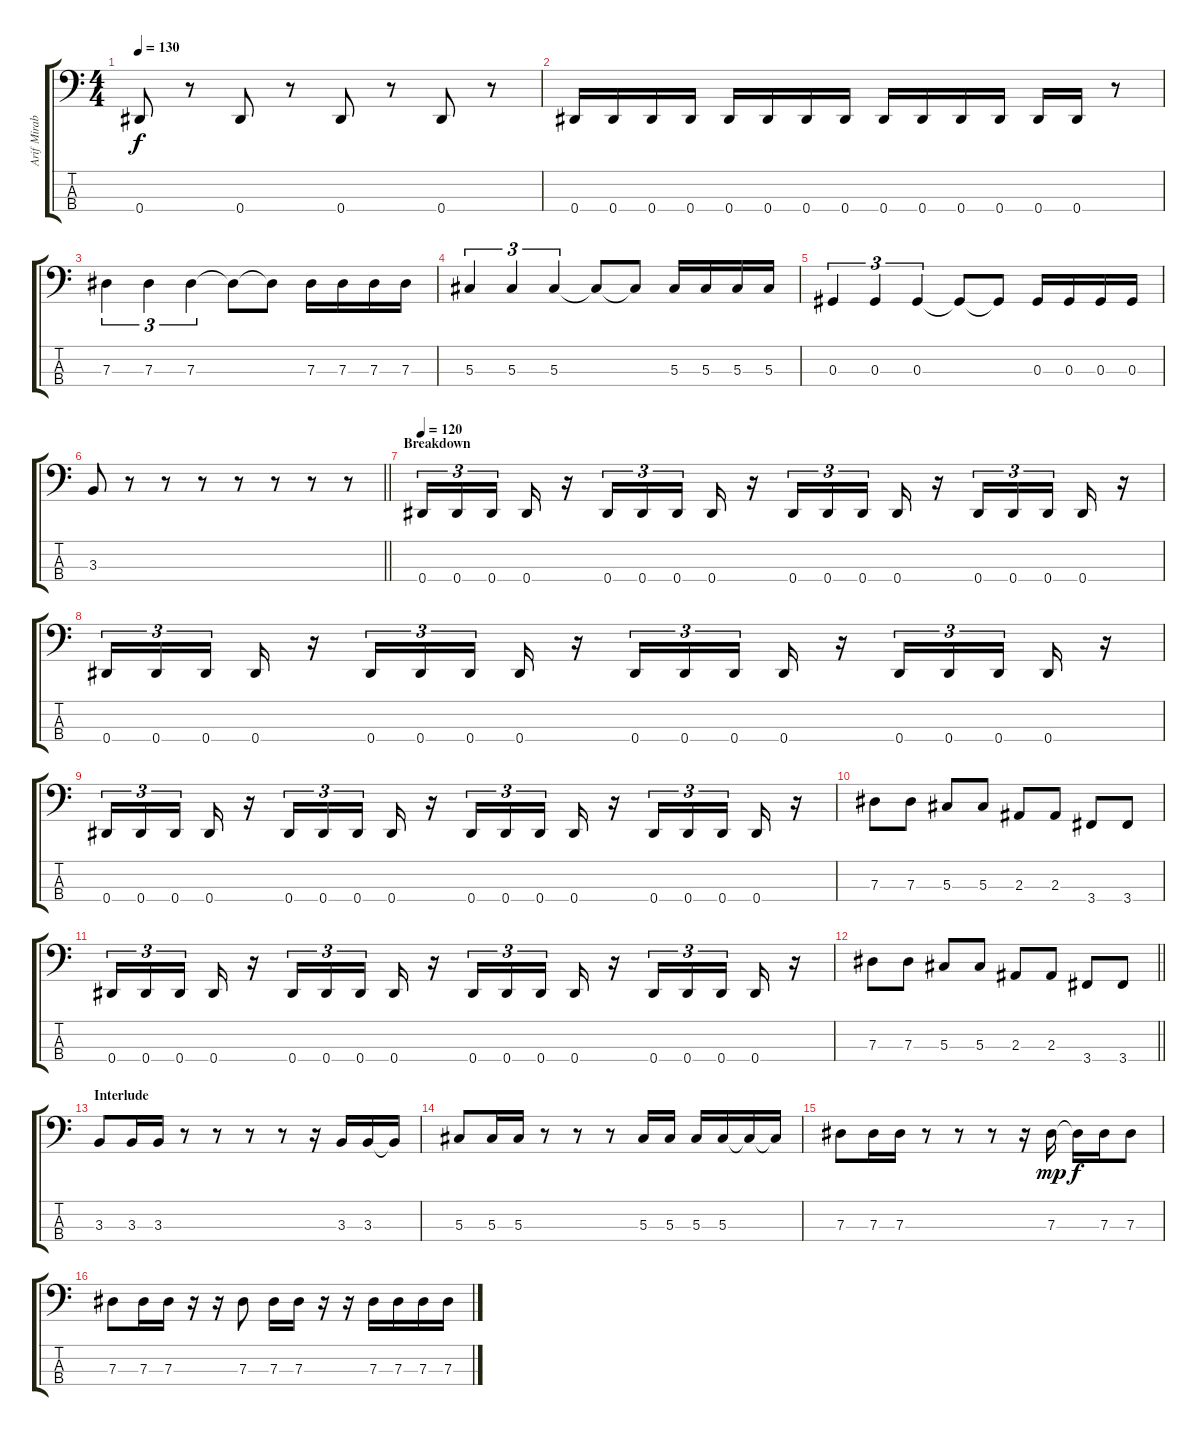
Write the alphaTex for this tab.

\track ("Arif Mirabdolbaghi" "Arif Mirab") {instrument electricbasspick}
\staff {score tabs}
\tuning (Gb2 Db2 Ab1 Eb1) {hide}
\ts (4 4)
\tempo 130
\clef f4
\ks c
0.4.8{dy f} r.8 0.4.8 r.8 0.4.8 r.8 0.4.8 r.8 |
0.4.16 0.4.16 0.4.16 0.4.16 0.4.16 0.4.16 0.4.16 0.4.16 0.4.16 0.4.16 0.4.16 0.4.16 0.4.16 0.4.16 r.8 |
7.3.4{tu (3 2)} 7.3.4{tu (3 2)} 7.3.4{tu (3 2)} 7.3{t}.8 7.3{t}.8 7.3.16 7.3.16 7.3.16 7.3.16 |
5.3.4{tu (3 2)} 5.3.4{tu (3 2)} 5.3.4{tu (3 2)} 5.3{t}.8 5.3{t}.8 5.3.16 5.3.16 5.3.16 5.3.16 |
0.3.4{tu (3 2)} 0.3.4{tu (3 2)} 0.3.4{tu (3 2)} 0.3{t}.8 0.3{t}.8 0.3.16 0.3.16 0.3.16 0.3.16 |
\barLineRight lightlight
3.3.8 r.8 r.8 r.8 r.8 r.8 r.8 r.8 |
\section ("" "Breakdown")
\tempo 120
0.4.16{tu (3 2)} 0.4.16{tu (3 2)} 0.4.16{tu (3 2) beam splitsecondary} 0.4.16 r.16 0.4.16{tu (3 2)} 0.4.16{tu (3 2)} 0.4.16{tu (3 2) beam splitsecondary} 0.4.16 r.16 0.4.16{tu (3 2)} 0.4.16{tu (3 2)} 0.4.16{tu (3 2) beam splitsecondary} 0.4.16 r.16 0.4.16{tu (3 2)} 0.4.16{tu (3 2)} 0.4.16{tu (3 2) beam splitsecondary} 0.4.16 r.16 |
0.4.16{tu (3 2)} 0.4.16{tu (3 2)} 0.4.16{tu (3 2) beam splitsecondary} 0.4.16 r.16 0.4.16{tu (3 2)} 0.4.16{tu (3 2)} 0.4.16{tu (3 2) beam splitsecondary} 0.4.16 r.16 0.4.16{tu (3 2)} 0.4.16{tu (3 2)} 0.4.16{tu (3 2) beam splitsecondary} 0.4.16 r.16 0.4.16{tu (3 2)} 0.4.16{tu (3 2)} 0.4.16{tu (3 2) beam splitsecondary} 0.4.16 r.16 |
0.4.16{tu (3 2)} 0.4.16{tu (3 2)} 0.4.16{tu (3 2) beam splitsecondary} 0.4.16 r.16 0.4.16{tu (3 2)} 0.4.16{tu (3 2)} 0.4.16{tu (3 2) beam splitsecondary} 0.4.16 r.16 0.4.16{tu (3 2)} 0.4.16{tu (3 2)} 0.4.16{tu (3 2) beam splitsecondary} 0.4.16 r.16 0.4.16{tu (3 2)} 0.4.16{tu (3 2)} 0.4.16{tu (3 2) beam splitsecondary} 0.4.16 r.16 |
7.3.8 7.3.8 5.3.8 5.3.8 2.3.8 2.3.8 3.4.8 3.4.8 |
0.4.16{tu (3 2)} 0.4.16{tu (3 2)} 0.4.16{tu (3 2) beam splitsecondary} 0.4.16 r.16 0.4.16{tu (3 2)} 0.4.16{tu (3 2)} 0.4.16{tu (3 2) beam splitsecondary} 0.4.16 r.16 0.4.16{tu (3 2)} 0.4.16{tu (3 2)} 0.4.16{tu (3 2) beam splitsecondary} 0.4.16 r.16 0.4.16{tu (3 2)} 0.4.16{tu (3 2)} 0.4.16{tu (3 2) beam splitsecondary} 0.4.16 r.16 |
\barLineRight lightlight
7.3.8 7.3.8 5.3.8 5.3.8 2.3.8 2.3.8 3.4.8 3.4.8 |
\section ("" "Interlude")
3.3.8 3.3.16 3.3.16 r.8 r.8 r.8 r.8 r.16 3.3.16 3.3.16 3.3{t}.16 |
5.3.8 5.3.16 5.3.16 r.8 r.8 r.8 5.3.16 5.3.16 5.3.16 5.3.16 5.3{t}.16 5.3{t}.16 |
7.3.8 7.3.16 7.3.16 r.8 r.8 r.8 r.16 7.3.16{dy mp} 7.3{t}.16{dy f} 7.3.16 7.3.8 |
7.3.8 7.3.16 7.3.16 r.16 r.16 7.3.8 7.3.16 7.3.16 r.16 r.16 7.3.16 7.3.16 7.3.16 7.3.16
